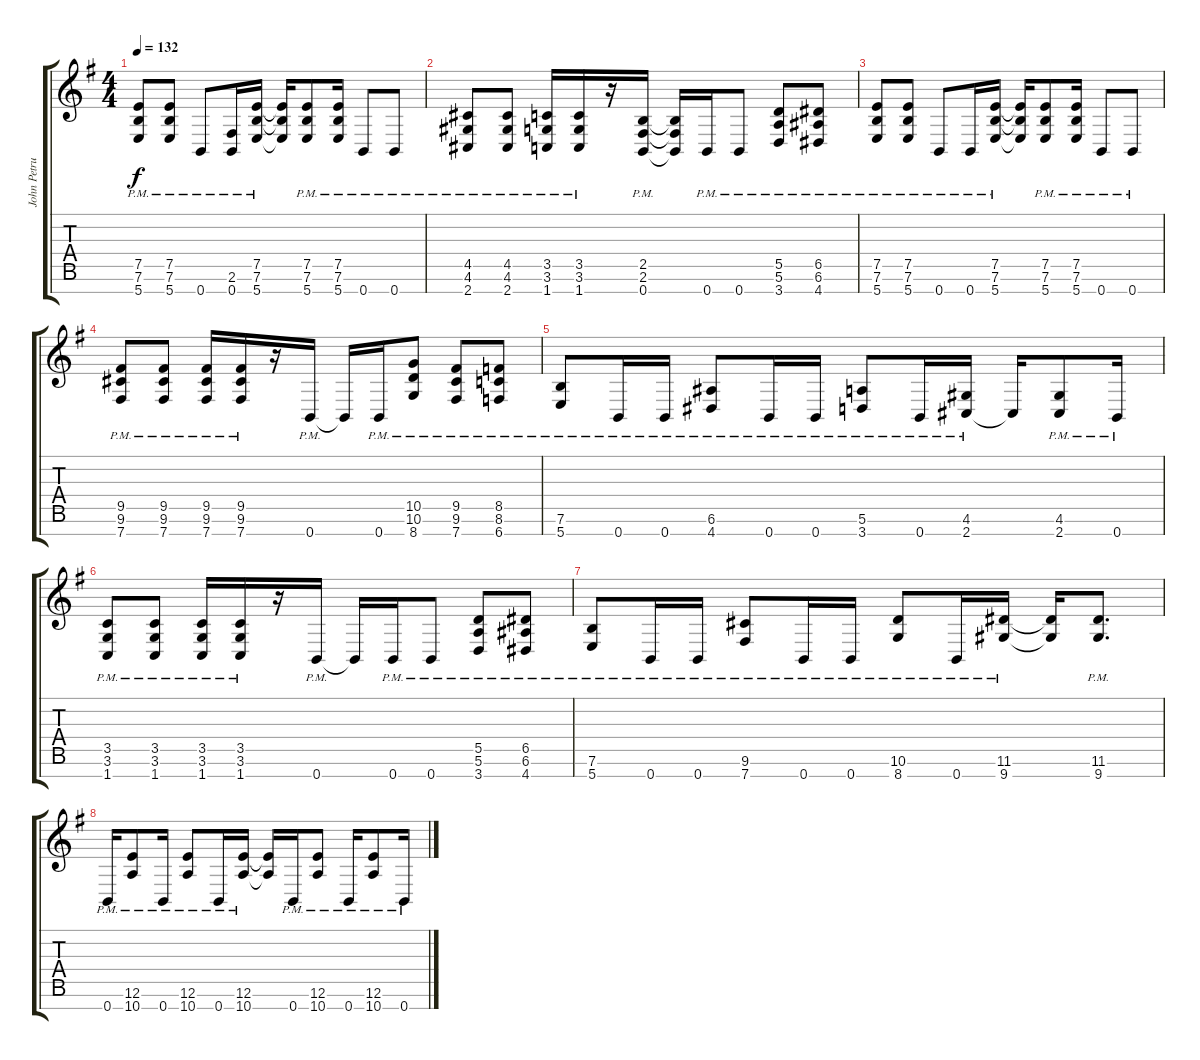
\track ("John Petrucci" "John Petru") {instrument acousticguitarsteel}
\staff {score tabs}
\tuning (E4 B3 G3 D3 A2 E2 B1) {hide}
\ts (4 4)
\tempo 132
\clef g2
\ks g
(7.5{pm} 7.6{pm} 5.7{pm}).8{dy f} (7.5{pm} 7.6{pm} 5.7{pm}).8 0.7{pm}.8 (2.6{pm} 0.7{pm}).16 (7.5{pm} 7.6{pm} 5.7{pm}).16 (7.5{t} 7.6{t} 5.7{t}).16 (7.5{pm} 7.6{pm} 5.7{pm}).8 (7.5{pm} 7.6{pm} 5.7{pm}).16 0.7{pm}.8 0.7{pm}.8 |
(4.5{pm} 4.6{pm} 2.7{pm}).8 (4.5{pm} 4.6{pm} 2.7{pm}).8 (3.5{pm} 3.6{pm} 1.7{pm}).16 (3.5{pm} 3.6{pm} 1.7{pm}).16 r.16 (2.5{pm} 2.6{pm} 0.7{pm}).16 (2.5{t} 2.6{t} 0.7{t}).16 0.7{pm}.16 0.7{pm}.8 (5.5{pm} 5.6{pm} 3.7{pm}).8 (6.5{pm} 6.6{pm} 4.7{pm}).8 |
(7.5{pm} 7.6{pm} 5.7{pm}).8 (7.5{pm} 7.6{pm} 5.7{pm}).8 0.7{pm}.8 0.7{pm}.16 (7.5{pm} 7.6{pm} 5.7{pm}).16 (7.5{t} 7.6{t} 5.7{t}).16 (7.5{pm} 7.6{pm} 5.7{pm}).8 (7.5{pm} 7.6{pm} 5.7{pm}).16 0.7{pm}.8 0.7{pm}.8 |
(9.5{pm} 9.6{pm} 7.7{pm}).8 (9.5{pm} 9.6{pm} 7.7{pm}).8 (9.5{pm} 9.6{pm} 7.7{pm}).16 (9.5{pm} 9.6{pm} 7.7{pm}).16 r.16 0.7{pm}.16 0.7{t}.16 0.7{pm}.16 (10.5{pm} 10.6{pm} 8.7{pm}).8 (9.5{pm} 9.6{pm} 7.7{pm}).8 (8.5{pm} 8.6{pm} 6.7{pm}).8 |
(7.6{pm} 5.7{pm}).8 0.7{pm}.16 0.7{pm}.16 (6.6{pm} 4.7{pm}).8 0.7{pm}.16 0.7{pm}.16 (5.6{pm} 3.7{pm}).8 0.7{pm}.16 (4.6{pm} 2.7{pm}).16 2.7{t}.16 (4.6{pm} 2.7{pm}).8 0.7{pm}.16 |
(3.5{pm} 3.6{pm} 1.7{pm}).8 (3.5{pm} 3.6{pm} 1.7{pm}).8 (3.5{pm} 3.6{pm} 1.7{pm}).16 (3.5{pm} 3.6{pm} 1.7{pm}).16 r.16 0.7{pm}.16 0.7{t}.16 0.7{pm}.16 0.7{pm}.8 (5.5{pm} 5.6{pm} 3.7{pm}).8 (6.5{pm} 6.6{pm} 4.7{pm}).8 |
(7.6{pm} 5.7{pm}).8 0.7{pm}.16 0.7{pm}.16 (9.6{pm} 7.7{pm}).8 0.7{pm}.16 0.7{pm}.16 (10.6{pm} 8.7{pm}).8 0.7{pm}.16 (11.6{pm} 9.7{pm}).16 (11.6{t} 9.7{t}).16 (11.6{pm} 9.7{pm}).8{d} |
0.7{pm}.16 (12.6{pm} 10.7{pm}).8 0.7{pm}.16 (12.6{pm} 10.7{pm}).8 0.7{pm}.16 (12.6{pm} 10.7{pm}).16 (12.6{t} 10.7{t}).16 0.7{pm}.16 (12.6{pm} 10.7{pm}).8 0.7{pm}.16 (12.6{pm} 10.7{pm}).8 0.7{pm}.16
